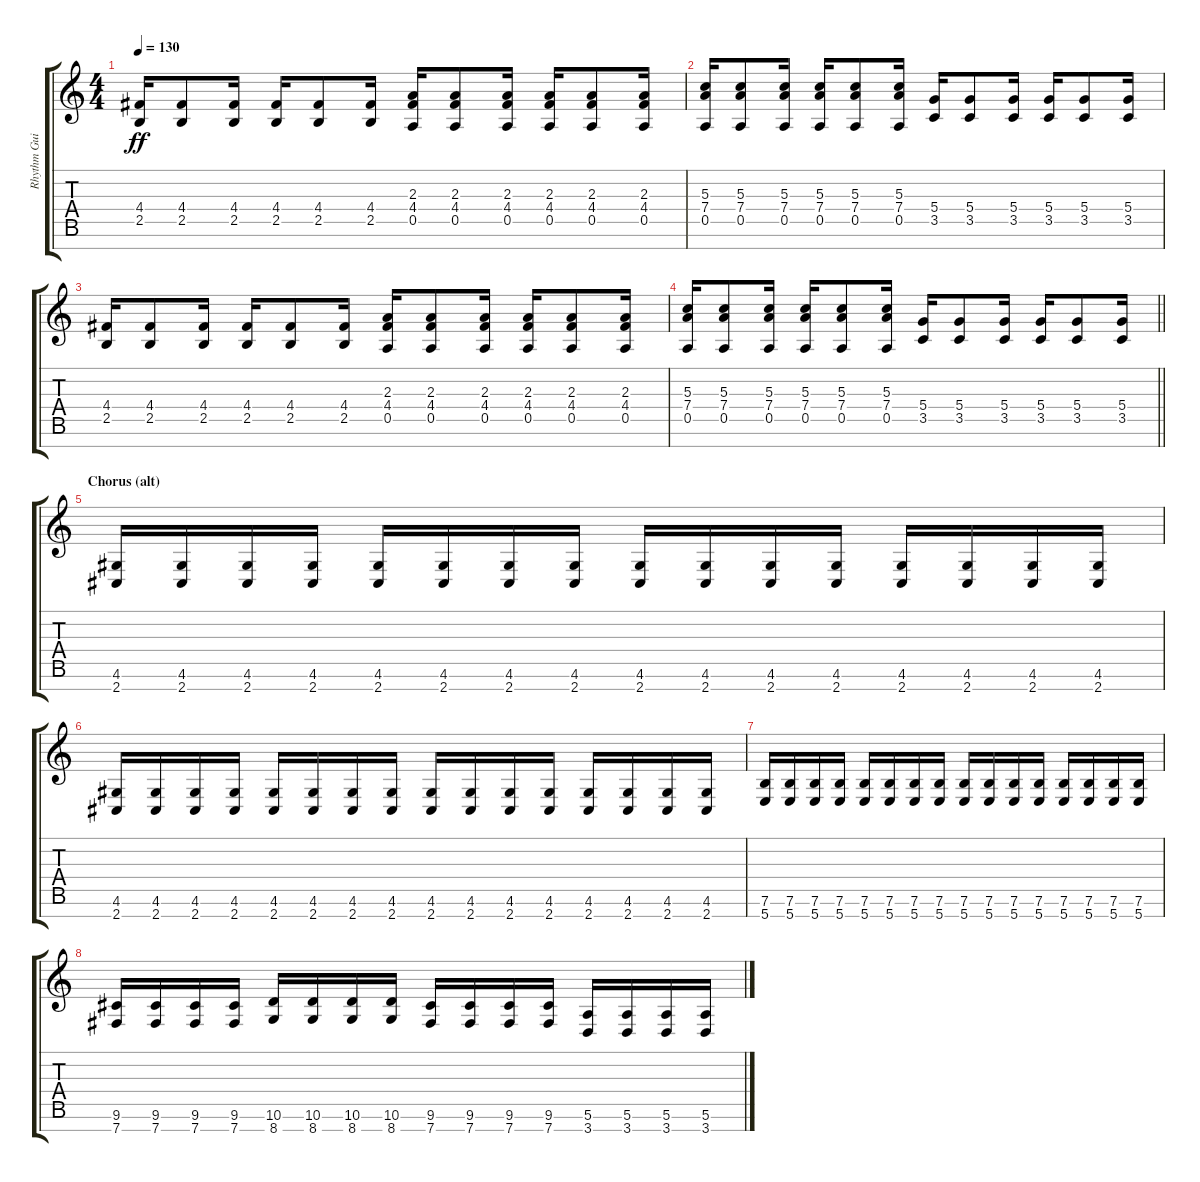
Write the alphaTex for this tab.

\track ("Rhythm Guitar 2" "Rhythm Gui") {instrument overdrivenguitar}
\staff {score tabs}
\tuning (E4 B3 G3 D3 A2 E2 B1) {hide}
\ts (4 4)
\tempo 130
\clef g2
\ks c
(4.4 2.5).16{dy ff} (4.4 2.5).8 (4.4 2.5).16 (4.4 2.5).16 (4.4 2.5).8 (4.4 2.5).16 (2.3 4.4 0.5).16 (2.3 4.4 0.5).8 (2.3 4.4 0.5).16 (2.3 4.4 0.5).16 (2.3 4.4 0.5).8 (2.3 4.4 0.5).16 |
(5.3 7.4 0.5).16 (5.3 7.4 0.5).8 (5.3 7.4 0.5).16 (5.3 7.4 0.5).16 (5.3 7.4 0.5).8 (5.3 7.4 0.5).16 (5.4 3.5).16 (5.4 3.5).8 (5.4 3.5).16 (5.4 3.5).16 (5.4 3.5).8 (5.4 3.5).16 |
(4.4 2.5).16 (4.4 2.5).8 (4.4 2.5).16 (4.4 2.5).16 (4.4 2.5).8 (4.4 2.5).16 (2.3 4.4 0.5).16 (2.3 4.4 0.5).8 (2.3 4.4 0.5).16 (2.3 4.4 0.5).16 (2.3 4.4 0.5).8 (2.3 4.4 0.5).16 |
\barLineRight lightlight
(5.3 7.4 0.5).16 (5.3 7.4 0.5).8 (5.3 7.4 0.5).16 (5.3 7.4 0.5).16 (5.3 7.4 0.5).8 (5.3 7.4 0.5).16 (5.4 3.5).16 (5.4 3.5).8 (5.4 3.5).16 (5.4 3.5).16 (5.4 3.5).8 (5.4 3.5).16 |
\section ("" "Chorus (alt)")
(4.6 2.7).16 (4.6 2.7).16 (4.6 2.7).16 (4.6 2.7).16 (4.6 2.7).16 (4.6 2.7).16 (4.6 2.7).16 (4.6 2.7).16 (4.6 2.7).16 (4.6 2.7).16 (4.6 2.7).16 (4.6 2.7).16 (4.6 2.7).16 (4.6 2.7).16 (4.6 2.7).16 (4.6 2.7).16 |
(4.6 2.7).16 (4.6 2.7).16 (4.6 2.7).16 (4.6 2.7).16 (4.6 2.7).16 (4.6 2.7).16 (4.6 2.7).16 (4.6 2.7).16 (4.6 2.7).16 (4.6 2.7).16 (4.6 2.7).16 (4.6 2.7).16 (4.6 2.7).16 (4.6 2.7).16 (4.6 2.7).16 (4.6 2.7).16 |
(7.6 5.7).16 (7.6 5.7).16 (7.6 5.7).16 (7.6 5.7).16 (7.6 5.7).16 (7.6 5.7).16 (7.6 5.7).16 (7.6 5.7).16 (7.6 5.7).16 (7.6 5.7).16 (7.6 5.7).16 (7.6 5.7).16 (7.6 5.7).16 (7.6 5.7).16 (7.6 5.7).16 (7.6 5.7).16 |
(9.6 7.7).16 (9.6 7.7).16 (9.6 7.7).16 (9.6 7.7).16 (10.6 8.7).16 (10.6 8.7).16 (10.6 8.7).16 (10.6 8.7).16 (9.6 7.7).16 (9.6 7.7).16 (9.6 7.7).16 (9.6 7.7).16 (5.6 3.7).16 (5.6 3.7).16 (5.6 3.7).16 (5.6 3.7).16
